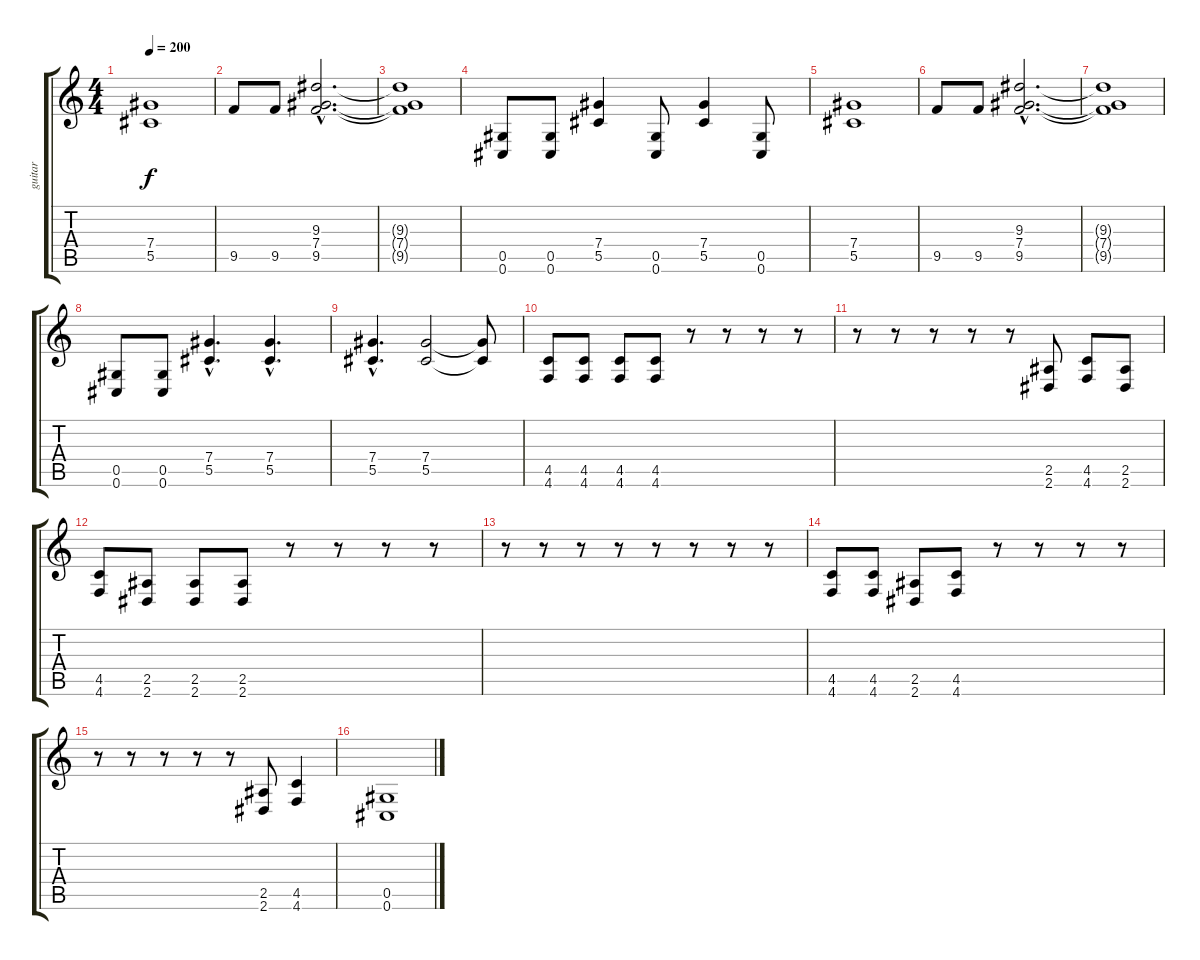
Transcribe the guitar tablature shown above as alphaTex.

\track ("guitar" "guitar") {instrument distortionguitar}
\staff {score tabs}
\tuning (Eb4 Bb3 Gb3 Db3 Ab2 Db2) {hide}
\ts (4 4)
\tempo 200
\clef g2
\ks c
(7.4 5.5).1{dy f} |
9.5.8 9.5.8 (9.3{hac} 7.4{hac} 9.5{hac}).2{d} |
(9.3{t} 7.4{t} 9.5{t}).1 |
(0.5 0.6).8 (0.5 0.6).8 (7.4 5.5).4 (0.5 0.6).8 (7.4 5.5).4 (0.5 0.6).8 |
(7.4 5.5).1 |
9.5.8 9.5.8 (9.3{hac} 7.4{hac} 9.5{hac}).2{d} |
(9.3{t} 7.4{t} 9.5{t}).1 |
(0.5 0.6).8 (0.5 0.6).8 (7.4{hac} 5.5{hac}).4{d} (7.4{hac} 5.5{hac}).4{d} |
(7.4{hac} 5.5{hac}).4{d} (7.4 5.5).2 (7.4{t} 5.5{t}).8 |
(4.5 4.6).8 (4.5 4.6).8 (4.5 4.6).8 (4.5 4.6).8 r.8 r.8 r.8 r.8 |
r.8 r.8 r.8 r.8 r.8 (2.5 2.6).8 (4.5 4.6).8 (2.5 2.6).8 |
(4.5 4.6).8 (2.5 2.6).8 (2.5 2.6).8 (2.5 2.6).8 r.8 r.8 r.8 r.8 |
r.8 r.8 r.8 r.8 r.8 r.8 r.8 r.8 |
(4.5 4.6).8 (4.5 4.6).8 (2.5 2.6).8 (4.5 4.6).8 r.8 r.8 r.8 r.8 |
r.8 r.8 r.8 r.8 r.8 (2.5 2.6).8 (4.5 4.6).4 |
(0.5 0.6).1
